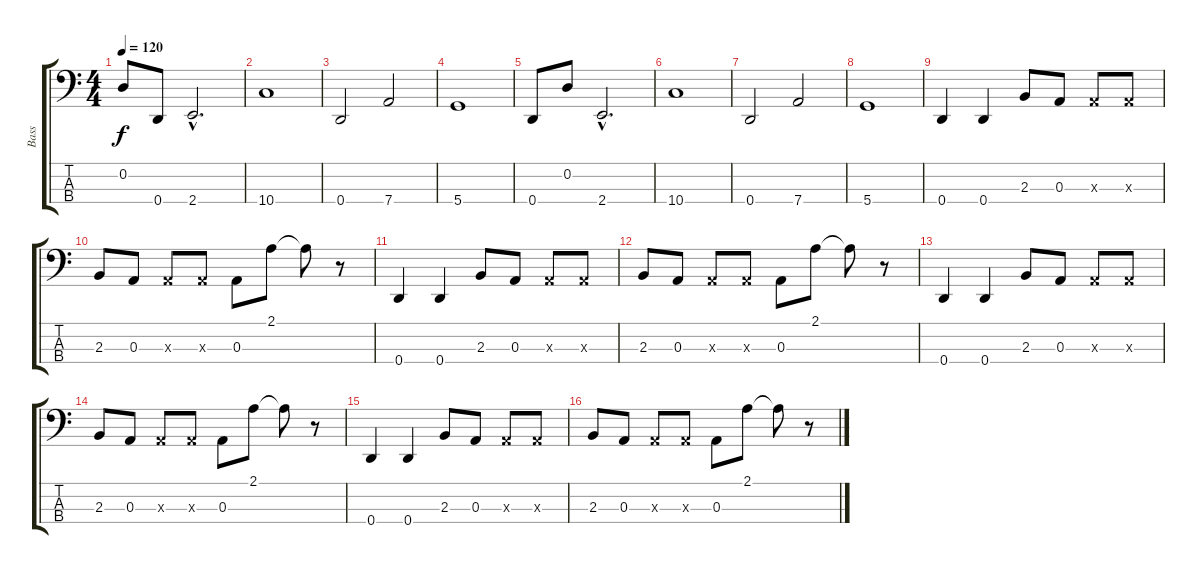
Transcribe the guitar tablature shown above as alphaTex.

\track ("Bass" "Bass") {instrument slapbass1}
\staff {score tabs}
\tuning (G2 D2 A1 D1) {hide}
\ts (4 4)
\tempo 120
\clef f4
\ks c
0.2.8{dy f} 0.4.8 2.4{hac}.2{d} |
10.4.1 |
0.4.2 7.4.2 |
5.4.1 |
0.4.8 0.2.8 2.4{hac}.2{d} |
10.4.1 |
0.4.2 7.4.2 |
5.4.1 |
0.4.4 0.4.4 2.3.8 0.3.8 0.3{x}.8 0.3{x}.8 |
2.3.8 0.3.8 0.3{x}.8 0.3{x}.8 0.3.8 2.1.8 2.1{t}.8 r.8 |
0.4.4 0.4.4 2.3.8 0.3.8 0.3{x}.8 0.3{x}.8 |
2.3.8 0.3.8 0.3{x}.8 0.3{x}.8 0.3.8 2.1.8 2.1{t}.8 r.8 |
0.4.4 0.4.4 2.3.8 0.3.8 0.3{x}.8 0.3{x}.8 |
2.3.8 0.3.8 0.3{x}.8 0.3{x}.8 0.3.8 2.1.8 2.1{t}.8 r.8 |
0.4.4 0.4.4 2.3.8 0.3.8 0.3{x}.8 0.3{x}.8 |
2.3.8 0.3.8 0.3{x}.8 0.3{x}.8 0.3.8 2.1.8 2.1{t}.8 r.8
